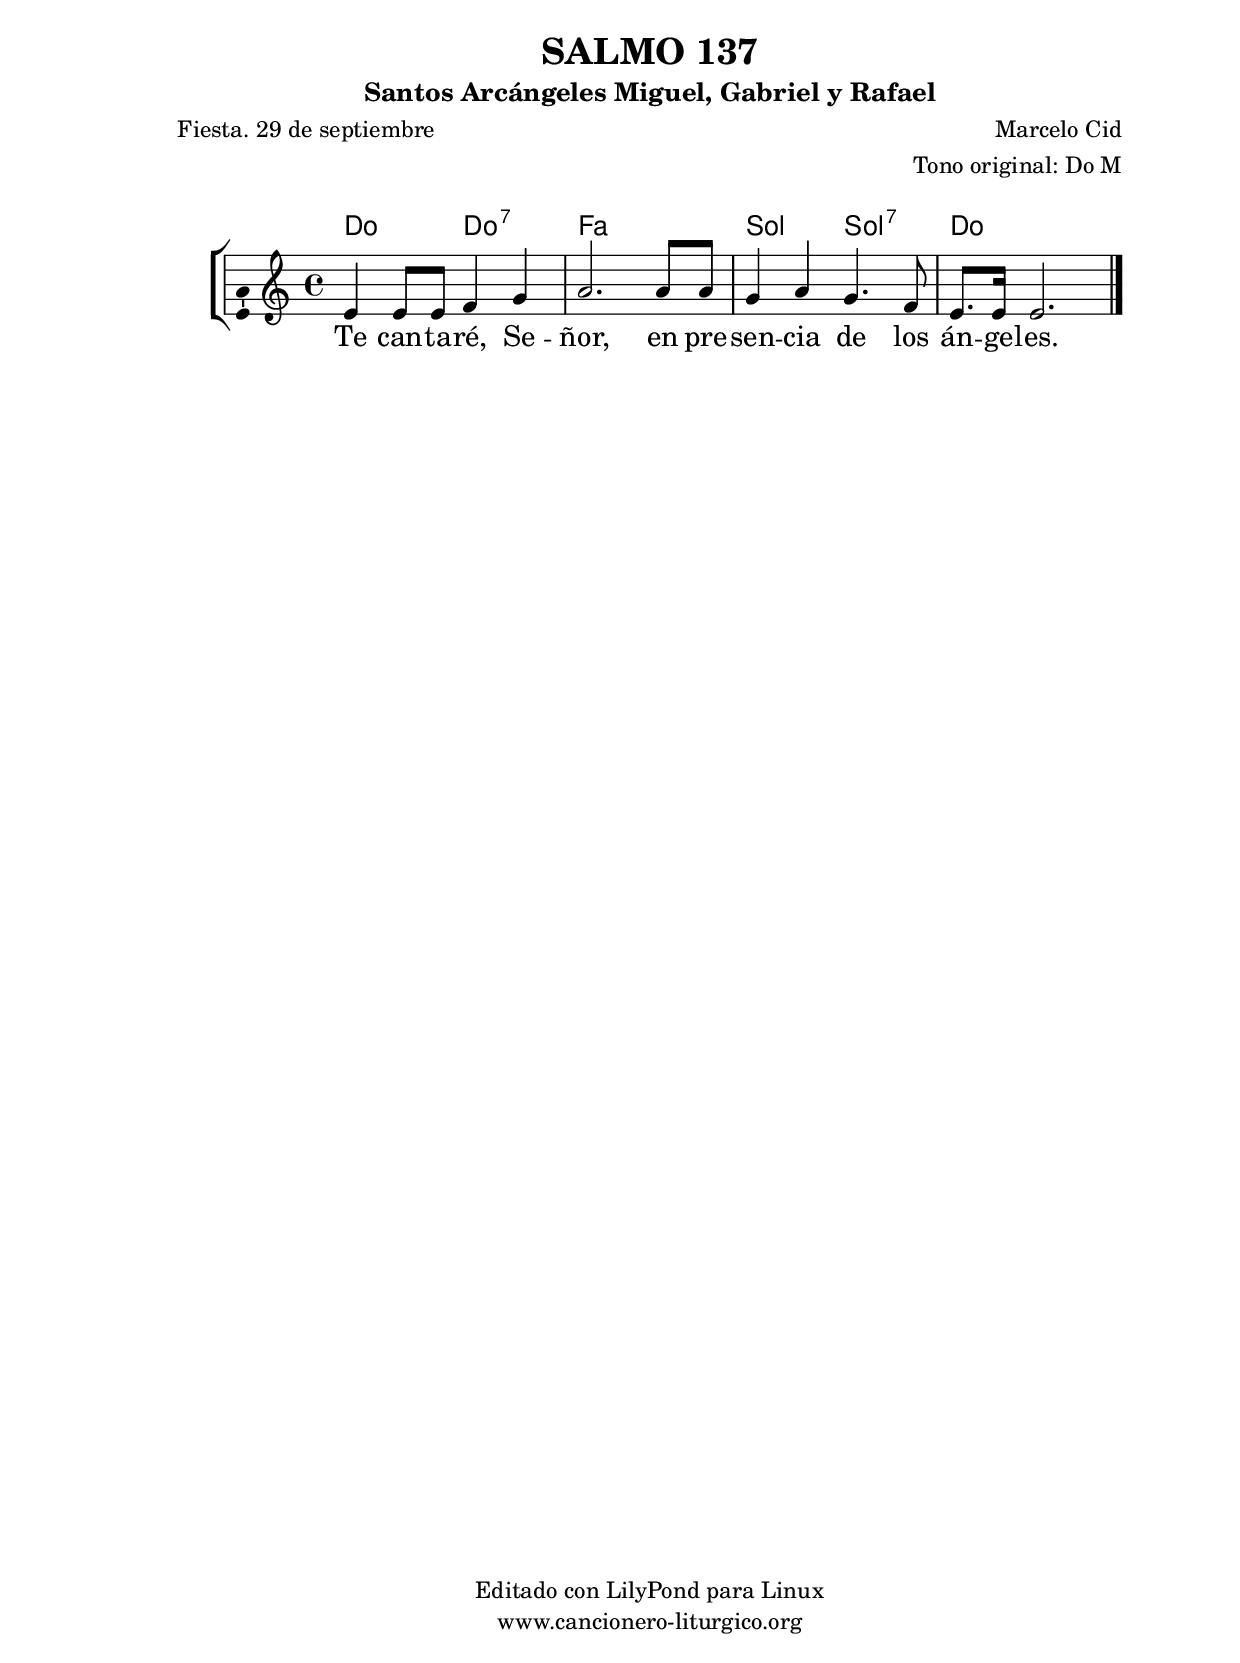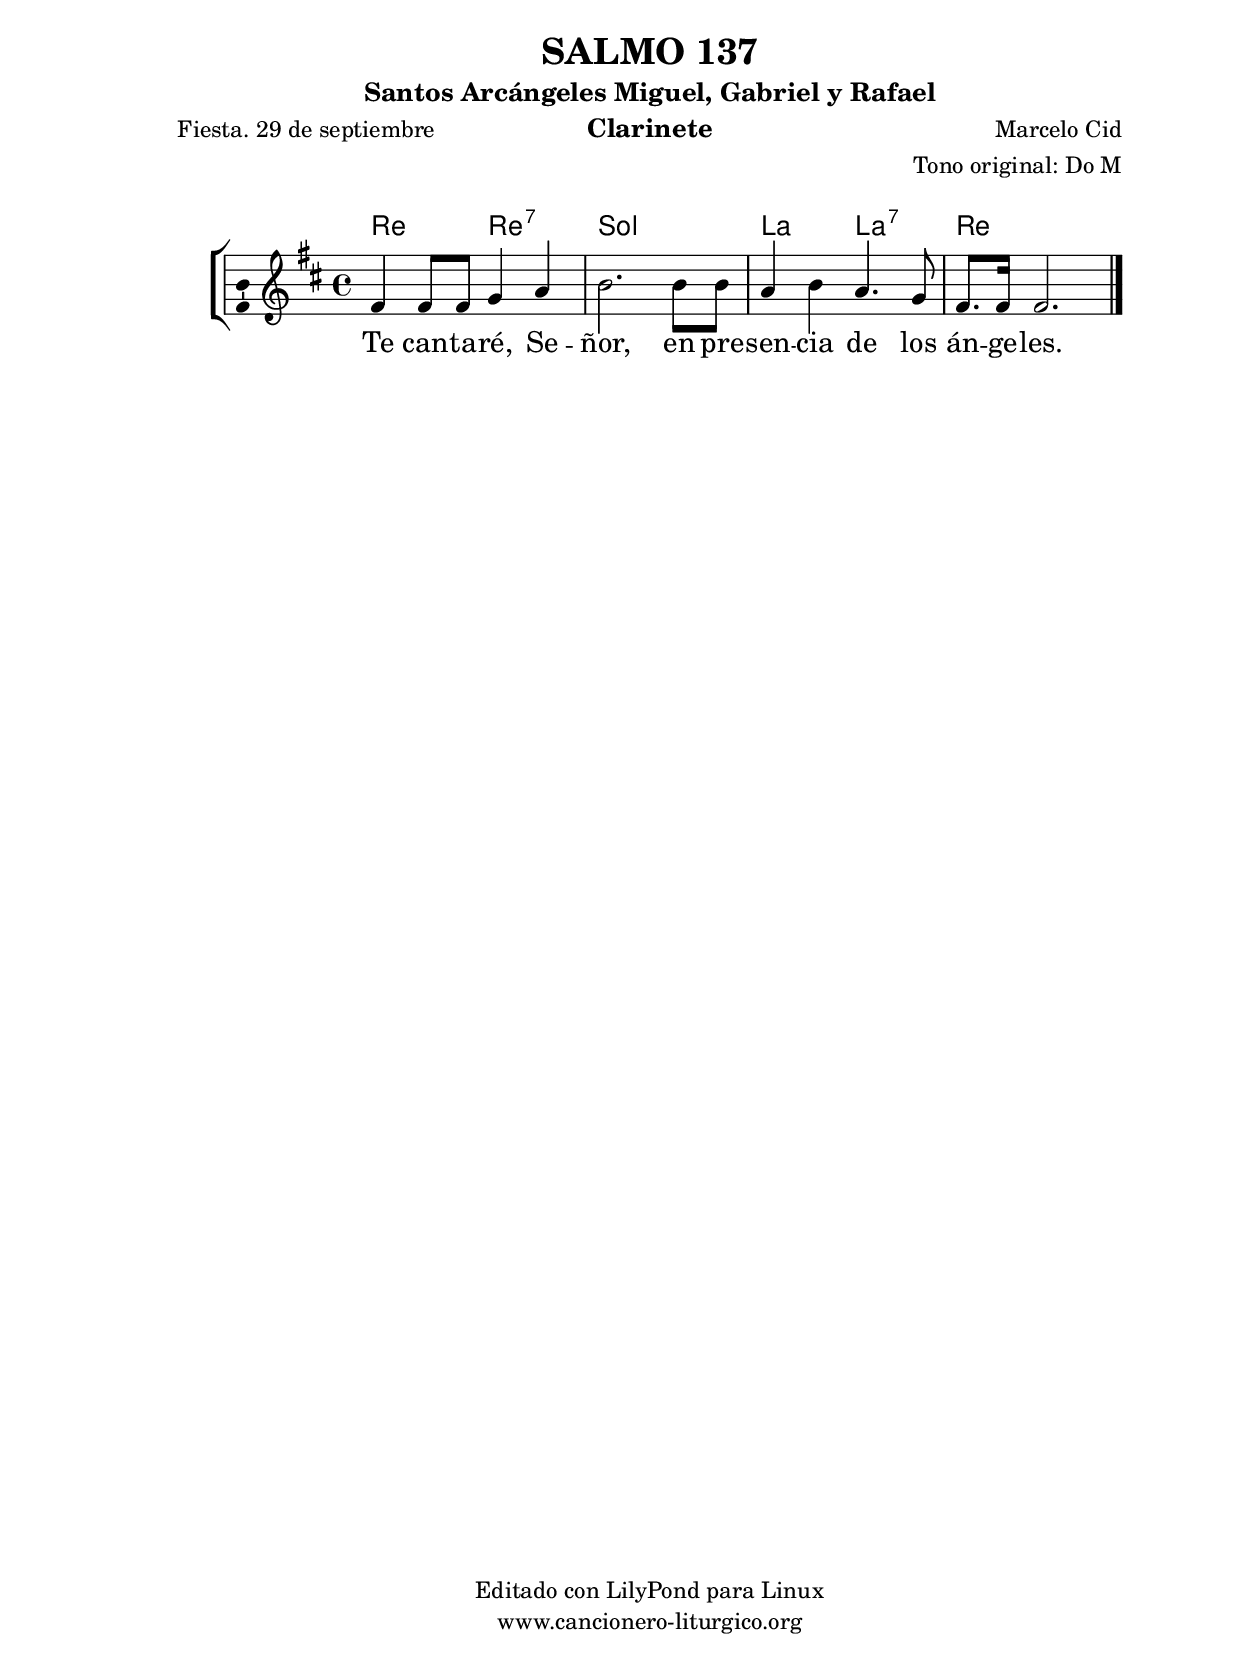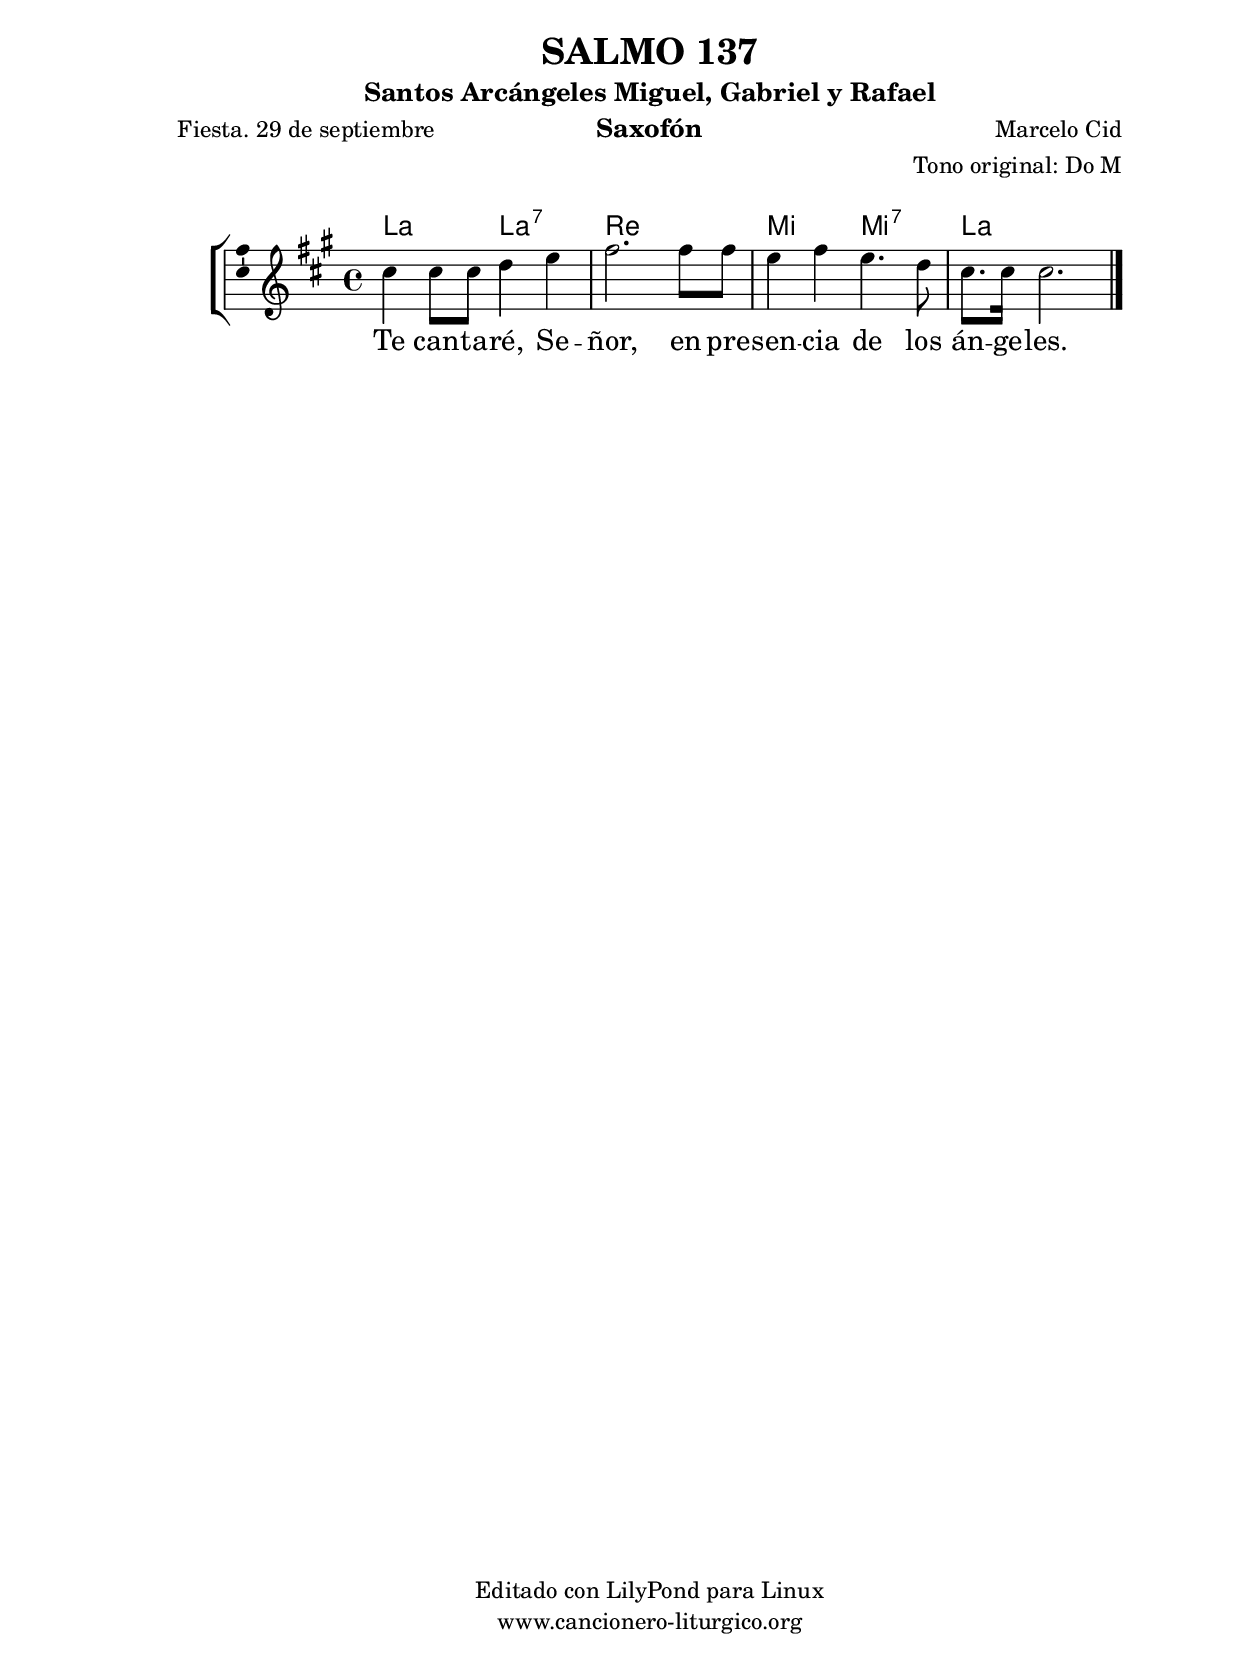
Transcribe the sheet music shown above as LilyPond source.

%
%para convertir .midi en .wav:
%timidity filename.midi -Ow -o finename.wav
%
%
%Para convertir de .wav a .mp3:
%lame -h -m j filename.wav
%
%
%para escuchar el midi:
%timidity nombrefichero.midi
%


%versión de lilypond para la que se ha escrito esta partitura:
\version "2.16.0"

	%Tamaño papel
	#(set-default-paper-size "a4")
	%Tamaño partitura
	#(set-global-staff-size 20)
	%No responde al pulsar sobre una nota
	#(ly:set-option 'point-and-click #f)

%parámetros del encabezamiento:
\header {
	title = "SALMO 137"
	subtitle = "Santos Arcángeles Miguel, Gabriel y Rafael"
	composer = "Marcelo Cid"
	poet = "Fiesta. 29 de septiembre"
	meter = ""
	arranger = "Tono original: Do M"
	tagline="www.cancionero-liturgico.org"
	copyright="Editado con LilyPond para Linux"
	tiempo = ""
	usos = "Salmo"
	letra = "Te cantaré, Señor, en presencia de los ángeles."
	}

%parámetros asociados al papel:
\paper  {
	oddHeaderMarkup = \markup {\fill-line { \on-the-fly #not-first-page \fromproperty #'header:title \on-the-fly #not-first-page \fromproperty #'header:composer }}
	evenHeaderMarkup = \markup {\fill-line { \fromproperty #'header:composer \fromproperty #'header:title }}
	#(set-paper-size "a4")
	print-page-number = ##f
	first-page-number = 1
	print-first-page-number = ##f
%	head-separation = 3.0 \cm
	top-margin = 2.0 \cm
	bottom-margin = 0.5\cm
%%%	bottom-margin = -1.0\cm
	left-margin = 3.0 \cm
	line-width = 16.0 \cm 
	indent = 8\mm
	interscoreline = 2.\mm
	between-system-space = 15\mm
%	para que las partituras no llenen la hoja:
	ragged-bottom = ##t
%	idem para la última hoja:
	ragged-last-bottom = ##f
%	para que las partituras llenen el ancho del papel:
	ragged-last = ##f
	after-title-space = 2.5 \cm
%page-count=1
%system-count=8

	%Flexible Vertical Spacing
%	markup-markup-spacing =
%	#'((basic-distance . 15) (minimum-distance . 15) (padding . 3))
	markup-system-spacing =
	#'((basic-distance . 15) (minimum-distance . 15) (padding . 3))
	system-system-spacing =
	#'((basic-distance . 15) (minimum-distance . 15) (padding . 3))
	score-system-spacing =
	#'((basic-distance . 15) (minimum-distance . 15) (padding . 5))
%	top-system-spacing = % header
%	#'((basic-distance . 8) (minimum-distance . 0) (padding . 3))
%	top-markup-spacing =
%	#'((basic-distance . 20) (minimum-distance . 20) (padding . 3))
	last-bottom-spacing = % footer
	#'((basic-distance . 5) (minimum-distance . 5) (padding . 3))
%	score-markup-spacing =
%	#'((basic-distance . 16) (minimum-distance . 13) (padding . 3))

	}


%parámetros que afectan a toda la partitura:
global =  {
	%clave de sol (G):
	\clef G
	%armadura:
%	\transpose  d c
	\key c \major
	\tempo 4=76
	\set Score.tempoHideNote = ##t
	}


acordes = {
	\italianChords
	\chordmode {
%	\transpose  d c
{
c2 c:7 f1 g2 g:7 c1

	}
	}
}


melodia = 
%	\transpose  d c
{
	\relative c'{
\time 4/4
e4 e8 e f4 g
a2. a8 a
g4 a g4. f8
e8. e16 e2.

	\bar "|."
	}
	}


texto = \lyricmode {
Te can -- ta -- ré, Se -- ñor,
en pre -- sen -- cia de los án -- ge -- les.
	}


acordesStaff = \context ChordNames = acordesStaff <<
	\set chordChanges = ##t
	\acordes
	>>


vozStaff = \context Voice = vozStaff
\with {\consists "Ambitus_engraver"}
<<
%	\set Staff.instrumentName = ""
%	\set Staff.shortInstrumentName = ""
%	\set Staff.midiInstrument = #"clarinet"
%	\set Staff.midiInstrument = #"cello"
%	\set Staff.midiInstrument = #"flute"
	\set Staff.midiInstrument = #"electric guitar (jazz)"
%	\set Staff.midiInstrument = #"english horn"
%	\set Staff.midiInstrument = #"violin"
%	\set Staff.midiInstrument = #"glockenspiel"
	\set Staff.midiMinimumVolume = #0.7
	\set Staff.midiMaximumVolume = #0.9
	\global
	\melodia
	>>


textoStaff = \context Lyrics = textoStaff <<
	\lyricsto vozStaff \texto
	>>

\book {
	\score {
		\context ChoirStaff {
			\override StaffGroup.SystemStartBracket #'collapse-height = #1
			\override Score.SystemStartBar #'collapse-height = #1
			<<
			\acordesStaff
			\vozStaff
			\textoStaff
			>>
			}
		\layout {
	    		\context {
				\Lyrics
				\override LyricText #'font-size = #2
				}
	   		 \context {
				\Score
				%fontSize = #3
				\override StaffSymbol #'staff-space = #(magstep +3)
				%\override Beam #'thickness = #0.55
				%\override SpacingSpanner #'spacing-increment = #1.0
				%\override Slur #'height-limit = #1.5
				}
			}
		}
	\score {
		\unfoldRepeats
		\context ChoirStaff {
			<<
			\acordesStaff
			\vozStaff
			>>
			}
		\midi {
	  		\context {
	  			\Score
				tempoWholesPerMinute = #(ly:make-moment 70 4)
				}
			}
		}
	}

%Partitura para clarinete
#(define output-suffix "C")
\book {
	\header{
		instrument = "Clarinete"
		}
	\score {
		\context ChoirStaff {
			\override StaffGroup.SystemStartBracket #'collapse-height = #1
			\override Score.SystemStartBar #'collapse-height = #1
\transpose c d
			<<
			\acordesStaff
			\vozStaff
			\textoStaff
			>>
			}
		\layout {
	    		\context {
				\Lyrics
				\override LyricText #'font-size = #2
				}
	   		 \context {
				\Score
				%fontSize = #3
				\override StaffSymbol #'staff-space = #(magstep +3)
				%\override Beam #'thickness = #0.55
				%\override SpacingSpanner #'spacing-increment = #1.0
				%\override Slur #'height-limit = #1.5
				}
			}
		}
	}

%Partitura para saxofón
#(define output-suffix "S")
\book {
	\header{
		instrument = "Saxofón"
		}
	\score {
		\context ChoirStaff {
			\override StaffGroup.SystemStartBracket #'collapse-height = #1
			\override Score.SystemStartBar #'collapse-height = #1
\transpose c a
			<<
			\acordesStaff
			\vozStaff
			\textoStaff
			>>
			}
		\layout {
	    		\context {
				\Lyrics
				\override LyricText #'font-size = #2
				}
	   		 \context {
				\Score
				%fontSize = #3
				\override StaffSymbol #'staff-space = #(magstep +3)
				%\override Beam #'thickness = #0.55
				%\override SpacingSpanner #'spacing-increment = #1.0
				%\override Slur #'height-limit = #1.5
				}
			}
		}
	}

